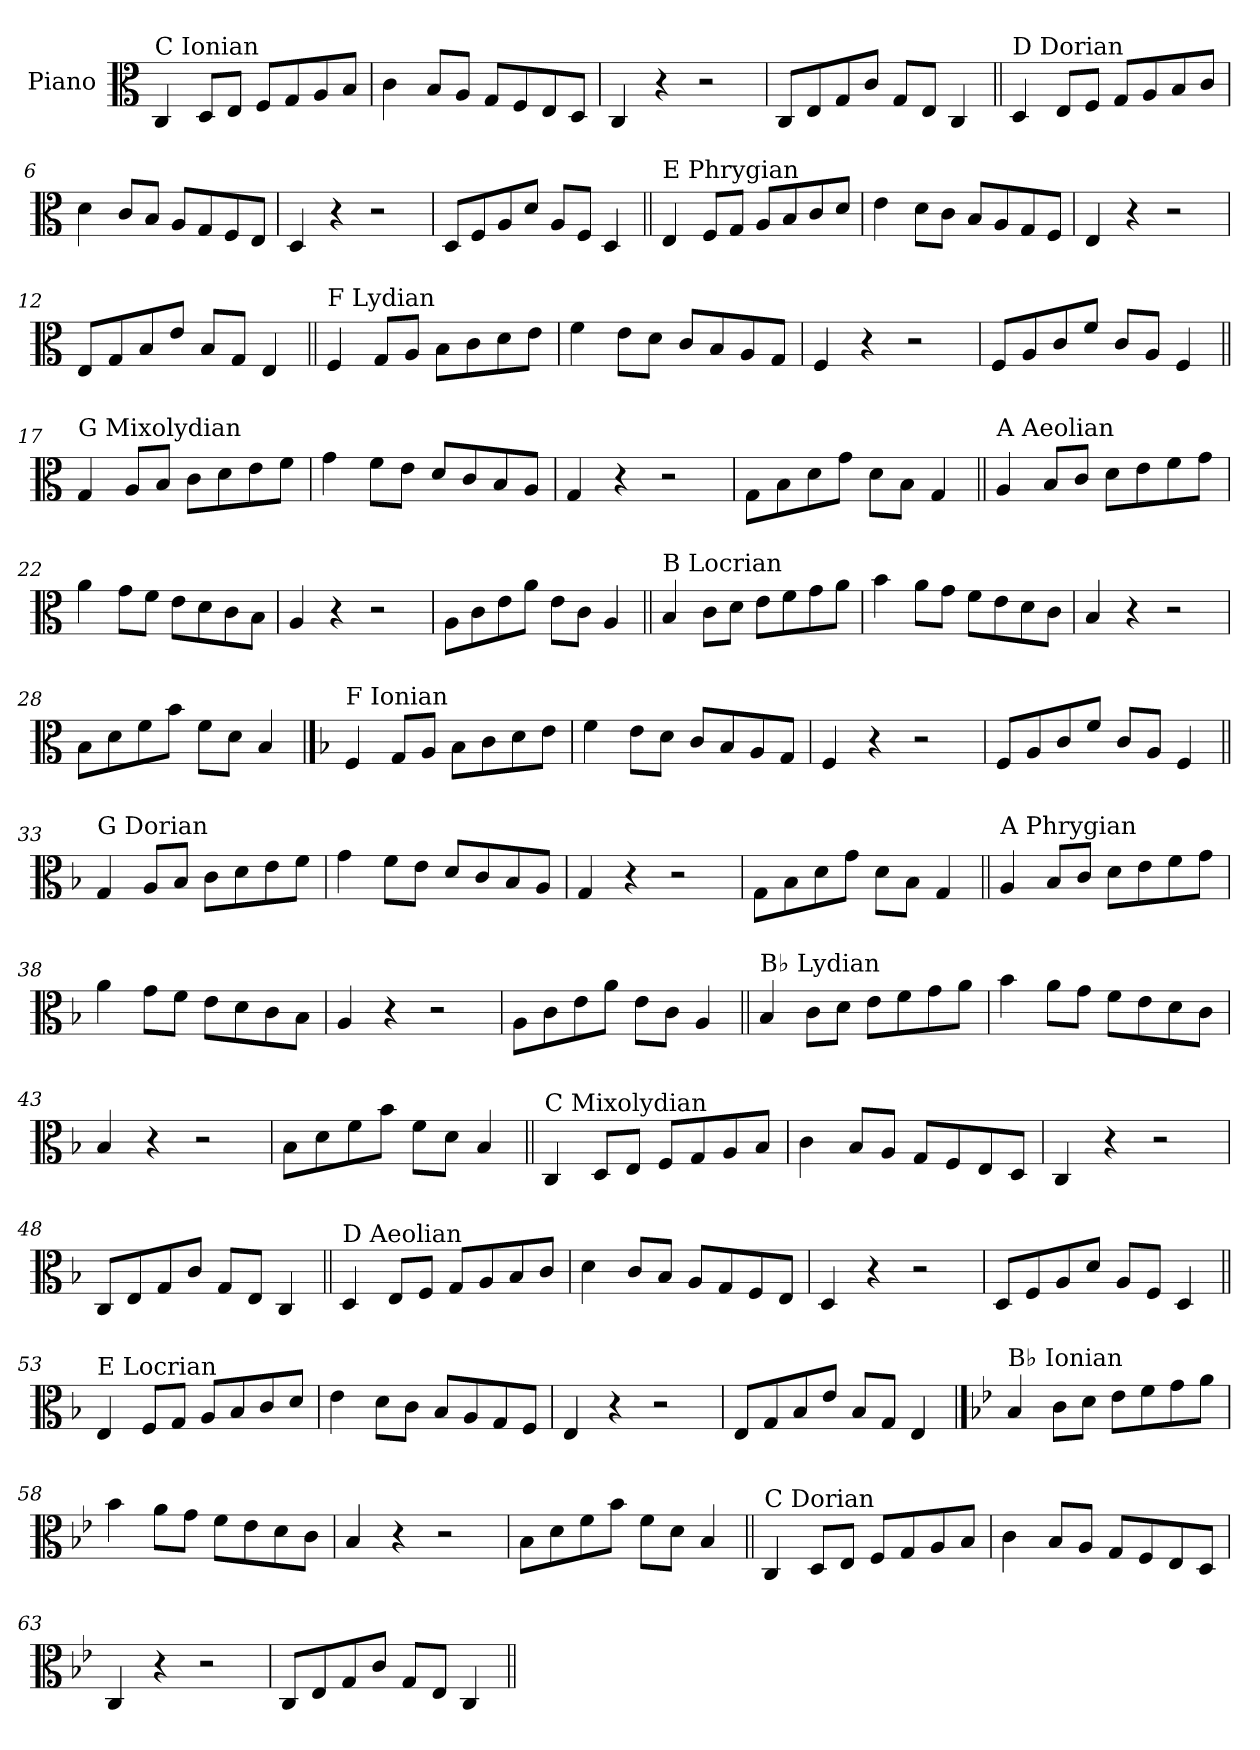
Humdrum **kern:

**kern
*part1
*staff1
*I"Piano
*I'Pno.
*clefC3
*k[]
=1
!LO:TX:a:t=C Ionian
4C/
8D/L
8E/J
8F/L
8G/
8A/
8B/J
=2
4c\
8B/L
8A/J
8G/L
8F/
8E/
8D/J
=3
4C/
4r
2r
=4
8C/L
8E/
8G/
8c/J
8G/L
8E/J
4C/
!!LO:LB:g=z
=5||
!LO:TX:a:t=D Dorian
4D/
8E/L
8F/J
8G/L
8A/
8B/
8c/J
=6
4d\
8c/L
8B/J
8A/L
8G/
8F/
8E/J
=7
4D/
4r
2r
=8
8D/L
8F/
8A/
8d/J
8A/L
8F/J
4D/
!!LO:LB:g=z
=9||
!LO:TX:a:t=E Phrygian
4E/
8F/L
8G/J
8A/L
8B/
8c/
8d/J
=10
4e\
8d\L
8c\J
8B/L
8A/
8G/
8F/J
=11
4E/
4r
2r
=12
8E/L
8G/
8B/
8e/J
8B/L
8G/J
4E/
!!LO:LB:g=z
=13||
!LO:TX:a:t=F Lydian
4F/
8G/L
8A/J
8B\L
8c\
8d\
8e\J
=14
4f\
8e\L
8d\J
8c/L
8B/
8A/
8G/J
=15
4F/
4r
2r
=16
8F/L
8A/
8c/
8f/J
8c/L
8A/J
4F/
!!LO:LB:g=z
=17||
!LO:TX:a:t=G Mixolydian
4G/
8A/L
8B/J
8c\L
8d\
8e\
8f\J
=18
4g\
8f\L
8e\J
8d/L
8c/
8B/
8A/J
=19
4G/
4r
2r
=20
8G\L
8B\
8d\
8g\J
8d\L
8B\J
4G/
!!LO:LB:g=z
=21||
!LO:TX:a:t=A Aeolian
4A/
8B/L
8c/J
8d\L
8e\
8f\
8g\J
=22
4a\
8g\L
8f\J
8e\L
8d\
8c\
8B\J
=23
4A/
4r
2r
=24
8A\L
8c\
8e\
8a\J
8e\L
8c\J
4A/
!!LO:LB:g=z
=25||
!LO:TX:a:t=B Locrian
4B/
8c\L
8d\J
8e\L
8f\
8g\
8a\J
=26
4b\
8a\L
8g\J
8f\L
8e\
8d\
8c\J
=27
4B/
4r
2r
=28
8B\L
8d\
8f\
8b\J
8f\L
8d\J
4B/
!!LO:PB:g=z
==29
*k[b-]
!LO:TX:a:t=F Ionian
4F/
8G/L
8A/J
8B-\L
8c\
8d\
8e\J
=30
4f\
8e\L
8d\J
8c/L
8B-/
8A/
8G/J
=31
4F/
4r
2r
=32
8F/L
8A/
8c/
8f/J
8c/L
8A/J
4F/
!!LO:LB:g=z
=33||
!LO:TX:a:t=G Dorian
4G/
8A/L
8B-/J
8c\L
8d\
8e\
8f\J
=34
4g\
8f\L
8e\J
8d/L
8c/
8B-/
8A/J
=35
4G/
4r
2r
=36
8G\L
8B-\
8d\
8g\J
8d\L
8B-\J
4G/
!!LO:LB:g=z
=37||
!LO:TX:a:t=A Phrygian
4A/
8B-/L
8c/J
8d\L
8e\
8f\
8g\J
=38
4a\
8g\L
8f\J
8e\L
8d\
8c\
8B-\J
=39
4A/
4r
2r
=40
8A\L
8c\
8e\
8a\J
8e\L
8c\J
4A/
!!LO:LB:g=z
=41||
!LO:TX:a:t=B♭ Lydian
4B-/
8c\L
8d\J
8e\L
8f\
8g\
8a\J
=42
4b-\
8a\L
8g\J
8f\L
8e\
8d\
8c\J
=43
4B-/
4r
2r
=44
8B-\L
8d\
8f\
8b-\J
8f\L
8d\J
4B-/
!!LO:LB:g=z
=45||
!LO:TX:a:t=C Mixolydian
4C/
8D/L
8E/J
8F/L
8G/
8A/
8B-/J
=46
4c\
8B-/L
8A/J
8G/L
8F/
8E/
8D/J
=47
4C/
4r
2r
=48
8C/L
8E/
8G/
8c/J
8G/L
8E/J
4C/
!!LO:LB:g=z
=49||
!LO:TX:a:t=D Aeolian
4D/
8E/L
8F/J
8G/L
8A/
8B-/
8c/J
=50
4d\
8c/L
8B-/J
8A/L
8G/
8F/
8E/J
=51
4D/
4r
2r
=52
8D/L
8F/
8A/
8d/J
8A/L
8F/J
4D/
!!LO:LB:g=z
=53||
!LO:TX:a:t=E Locrian
4E/
8F/L
8G/J
8A/L
8B-/
8c/
8d/J
=54
4e\
8d\L
8c\J
8B-/L
8A/
8G/
8F/J
=55
4E/
4r
2r
=56
8E/L
8G/
8B-/
8e/J
8B-/L
8G/J
4E/
!!LO:PB:g=z
==57
*k[b-e-]
!LO:TX:a:t=B♭ Ionian
4B-/
8c\L
8d\J
8e-\L
8f\
8g\
8a\J
=58
4b-\
8a\L
8g\J
8f\L
8e-\
8d\
8c\J
=59
4B-/
4r
2r
=60
8B-\L
8d\
8f\
8b-\J
8f\L
8d\J
4B-/
!!LO:LB:g=z
=61||
!LO:TX:a:t=C Dorian
4C/
8D/L
8E-/J
8F/L
8G/
8A/
8B-/J
=62
4c\
8B-/L
8A/J
8G/L
8F/
8E-/
8D/J
=63
4C/
4r
2r
=64
8C/L
8E-/
8G/
8c/J
8G/L
8E-/J
4C/
=||
*-
